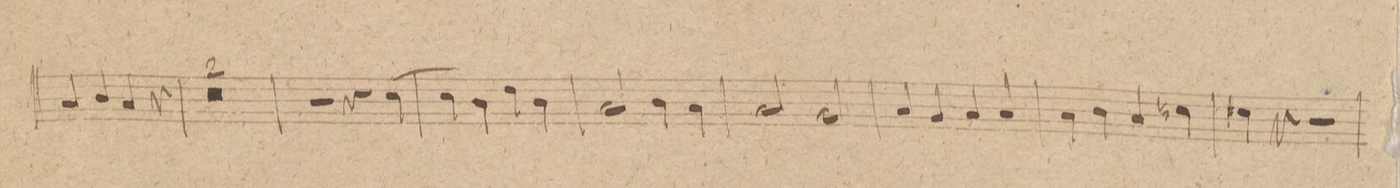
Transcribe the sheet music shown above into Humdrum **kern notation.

**kern	**dynam
*I"Oboi 2do	*
*clefG2	*
*k[f#c#g#]	*
*met(c|)	*
*M2/2	*
4a/	.
4b/	.
4a/	.
4r	.
=290	=290
0r	.
=291	=291
=292	=292
2r	.
4r	.
[>4cc#\	.
=293	=293
4cc#\]	.
4b\	.
4dd\	.
4b\	.
=294	=294
2a/	.
4b\	.
4a\	.
=295	=295
2a/	.
2g#/	.
=296	=296
4a/	.
4g#/	.
4a/	.
4a/	.
=297	=297
4a\	.
4b\	.
4a/	.
4ccn\	.
=298	=298
4cc#X\	.
4r	.
2r	.
=299	=299
1ryy	.
=300	=300
*-	*-
